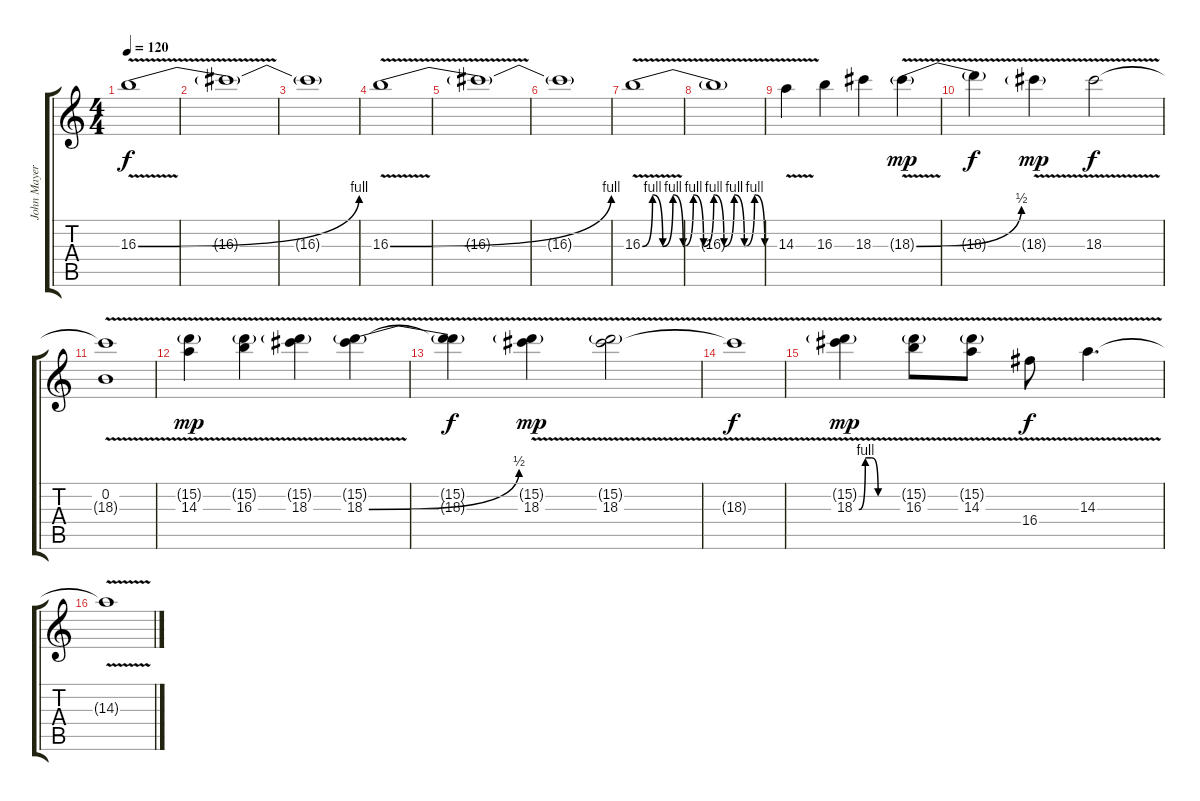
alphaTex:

\track ("John Mayer" "John Mayer") {instrument electricguitarjazz}
\staff {score tabs}
\tuning (E4 B3 G3 D3 A2 E2) {hide}
\ts (4 4)
\tempo 120
\clef g2
\ks c
16.3{be (bend 0 0 60 4) v}.1{dy f volume 9 instrument overdrivenguitar} |
16.3{t}.1 |
16.3{t}.1 |
16.3{be (bend 0 0 60 4) v}.1 |
16.3{t}.1 |
16.3{t}.1 |
16.3{be (custom 0 0 5 4 10 0 15 4 20 0 25 4 30 0 35 4 40 0 45 4 50 0 55 4 60 0) v}.1 |
16.3{t}.1 |
14.3{v}.4 16.3.4 18.3.4 18.3{be (bend 0 0 60 2) v g}.4{dy mp} |
18.3{t}.4{dy f} 18.3{v g}.4{dy mp} 18.3{v}.2{dy f} |
(0.2 18.3{t}).1 |
(15.2{g} 14.3{v}).4{dy mp} (15.2{g} 16.3{v}).4 (15.2{g} 18.3{v}).4 (15.2{g} 18.3{be (bend 0 0 60 2) v}).4 |
(15.2{t} 18.3{t}).4{dy f} (15.2{g} 18.3{v}).4{dy mp} (15.2{g} 18.3{v}).2 |
18.3{t}.1{dy f} |
(15.2{g} 18.3{be (custom 0 0 10 4 20 4 30 0 60 0) v}).4{dy mp} (15.2{g} 16.3{v}).8 (15.2{g} 14.3{v}).8 16.4{v}.8{dy f} 14.3{v}.4{d} |
14.3{t}.1
